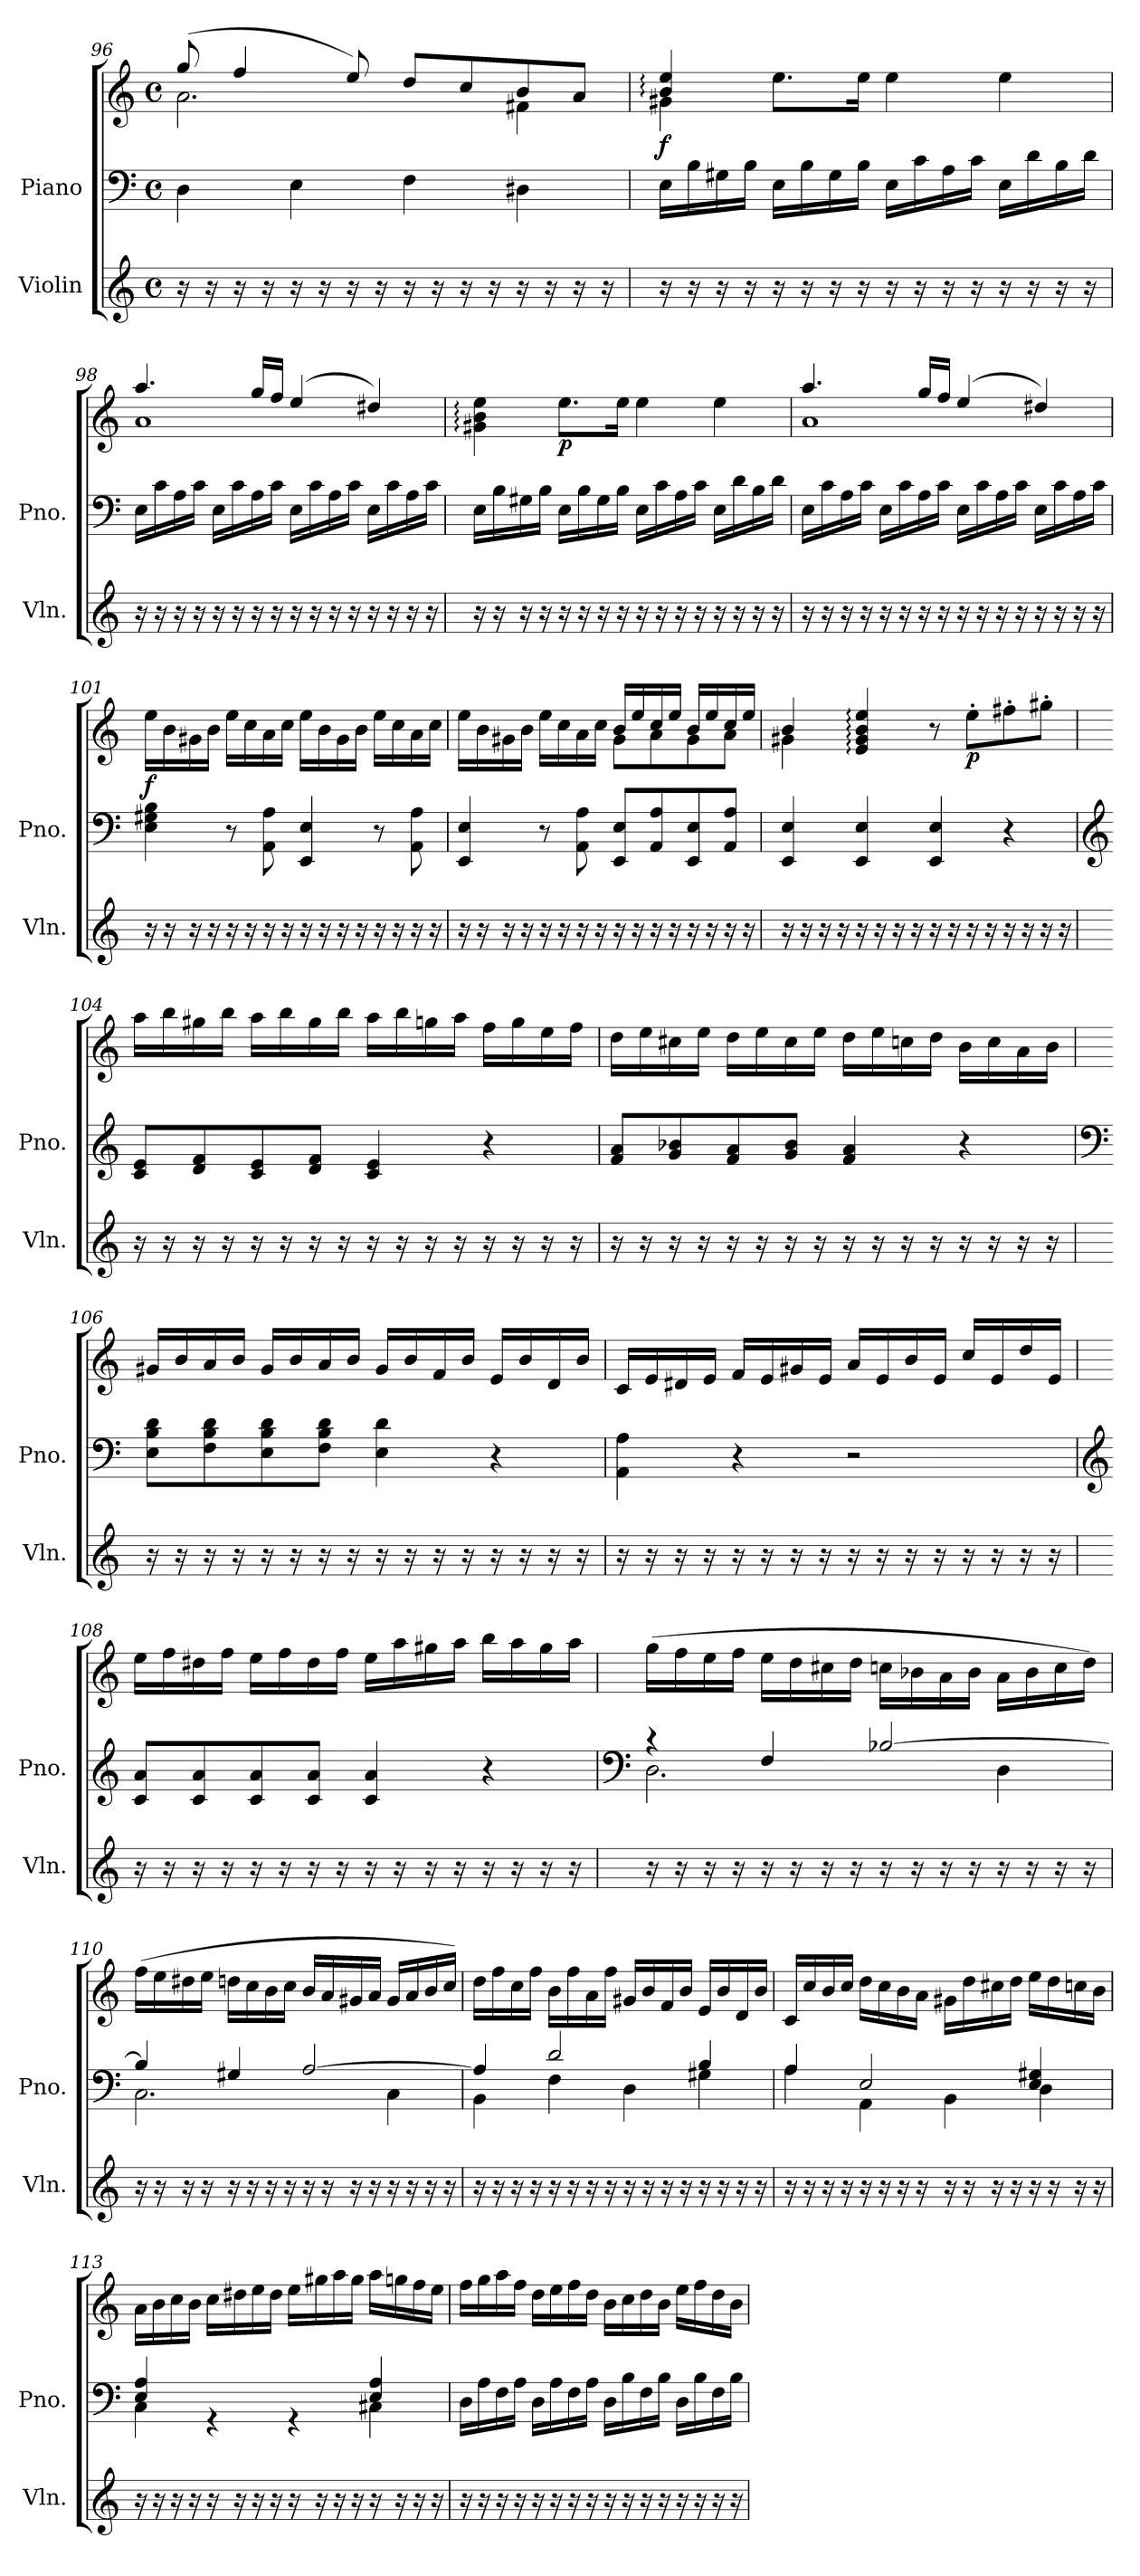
**kern	**kern	**kern	**dynam
*part2	*part1	*part1	*part1
*staff3	*staff2	*staff1	*staff1/2
*I"Violin	*I"Piano	*	*
*I'Vln.	*I'Pno.	*	*
*clefG2	*clefF4	*clefG2	*
*k[]	*k[]	*k[]	*
*M4/4	*M4/4	*M4/4	*
*met(c)	*met(c)	*met(c)	*
=96	=96	=96	=96
*	*	*^	*
16r	4D\	(>8gg/	2.a\	.
16r	.	.	.	.
16r	.	4ff/	.	.
16r	.	.	.	.
16r	4E\	.	.	.
16r	.	.	.	.
16r	.	8ee/)	.	.
16r	.	.	.	.
16r	4F\	8dd/L	.	.
16r	.	.	.	.
16r	.	8cc/	.	.
16r	.	.	.	.
16r	4D#X\	8b/	4f#X\	.
16r	.	.	.	.
16r	.	8a/J	.	.
16r	.	.	.	.
!!LO:PB:g=z	!!
=97	=97	=97	=97	=97
!	!	!	!	!LO:DY:b
16r	16E\LL	4b/: 4ee/:	4g#X\	f
16r	16B\	.	.	.
16r	16G#X\	.	.	.
16r	16B\JJ	.	.	.
16r	16E\LL	8.ee\L	2.ryy	.
16r	16B\	.	.	.
16r	16G#\	.	.	.
16r	16B\JJ	16ee\Jk	.	.
16r	16E\LL	4ee\	.	.
16r	16c\	.	.	.
16r	16A\	.	.	.
16r	16c\JJ	.	.	.
16r	16E\LL	4ee\	.	.
16r	16d\	.	.	.
16r	16B\	.	.	.
16r	16d\JJ	.	.	.
=98	=98	=98	=98	=98
16r	16E\LL	4.aa/	1a	.
16r	16c\	.	.	.
16r	16A\	.	.	.
16r	16c\JJ	.	.	.
16r	16E\LL	.	.	.
16r	16c\	.	.	.
16r	16A\	16gg/LL	.	.
16r	16c\JJ	16ff/JJ	.	.
16r	16E\LL	(>4ee/	.	.
16r	16c\	.	.	.
16r	16A\	.	.	.
16r	16c\JJ	.	.	.
16r	16E\LL	4dd#X/)	.	.
16r	16c\	.	.	.
16r	16A\	.	.	.
16r	16c\JJ	.	.	.
*	*	*v	*v	*
=99	=99	=99	=99
16r	16E\LL	4g#X\: 4b\: 4ee\:	.
16r	16B\	.	.
16r	16G#X\	.	.
16r	16B\JJ	.	.
!	!	!	!LO:DY:b
16r	16E\LL	8.ee\L	p
16r	16B\	.	.
16r	16G#\	.	.
16r	16B\JJ	16ee\Jk	.
16r	16E\LL	4ee\	.
16r	16c\	.	.
16r	16A\	.	.
16r	16c\JJ	.	.
16r	16E\LL	4ee\	.
16r	16d\	.	.
16r	16B\	.	.
16r	16d\JJ	.	.
!!LO:LB:g=z
=100	=100	=100	=100
*	*	*^	*
16r	16E\LL	4.aa/	1a	.
16r	16c\	.	.	.
16r	16A\	.	.	.
16r	16c\JJ	.	.	.
16r	16E\LL	.	.	.
16r	16c\	.	.	.
16r	16A\	16gg/LL	.	.
16r	16c\JJ	16ff/JJ	.	.
16r	16E\LL	(>4ee/	.	.
16r	16c\	.	.	.
16r	16A\	.	.	.
16r	16c\JJ	.	.	.
16r	16E\LL	4dd#X/)	.	.
16r	16c\	.	.	.
16r	16A\	.	.	.
16r	16c\JJ	.	.	.
*	*	*v	*v	*
=101	=101	=101	=101
!	!	!	!LO:DY:b
16r	4E\ 4G#X\ 4B\	16ee\LL	f
16r	.	16b\	.
16r	.	16g#X\	.
16r	.	16b\JJ	.
16r	8r	16ee\LL	.
16r	.	16cc\	.
16r	8AA\ 8A\	16a\	.
16r	.	16cc\JJ	.
16r	4EE/ 4E/	16ee\LL	.
16r	.	16b\	.
16r	.	16g#\	.
16r	.	16b\JJ	.
16r	8r	16ee\LL	.
16r	.	16cc\	.
16r	8AA\ 8A\	16a\	.
16r	.	16cc\JJ	.
=102	=102	=102	=102
*	*	*^	*
16r	4EE/ 4E/	16ee\LL	2ryy	.
16r	.	16b\	.	.
16r	.	16g#X\	.	.
16r	.	16b\JJ	.	.
16r	8r	16ee\LL	.	.
16r	.	16cc\	.	.
16r	8AA\ 8A\	16a\	.	.
16r	.	16cc\JJ	.	.
16r	8EE/ 8E/L	16b/LL	8g#\L	.
16r	.	16ee/	.	.
16r	8AA/ 8A/	16cc/	8a\	.
16r	.	16ee/JJ	.	.
16r	8EE/ 8E/	16b/LL	8g#\	.
16r	.	16ee/	.	.
16r	8AA/ 8A/J	16cc/	8a\J	.
16r	.	16ee/JJ	.	.
!!LO:LB:g=z	!!
=103	=103	=103	=103	=103
16r	4EE/ 4E/	4b/	4g#X\	.
16r	.	.	.	.
16r	.	.	.	.
16r	.	.	.	.
16r	4EE/ 4E/	4e/: 4g#/: 4b/: 4ee/:	2.ryy	.
16r	.	.	.	.
16r	.	.	.	.
16r	.	.	.	.
16r	4EE/ 4E/	8r	.	.
16r	.	.	.	.
!	!	!	!	!LO:DY:b
16r	.	8ee'\L	.	p
16r	.	.	.	.
16r	4r	8ff#X'\	.	.
16r	.	.	.	.
16r	.	8gg#X'\J	.	.
16r	.	.	.	.
*	*	*v	*v	*
=104	=104	=104	=104
*	*clefG2	*	*
16r	8c/ 8e/L	16aa\LL	.
16r	.	16bb\	.
16r	8d/ 8f/	16gg#X\	.
16r	.	16bb\JJ	.
16r	8c/ 8e/	16aa\LL	.
16r	.	16bb\	.
16r	8d/ 8f/J	16gg#\	.
16r	.	16bb\JJ	.
16r	4c/ 4e/	16aa\LL	.
16r	.	16bb\	.
16r	.	16ggn\	.
16r	.	16aa\JJ	.
16r	4r	16ff\LL	.
16r	.	16gg\	.
16r	.	16ee\	.
16r	.	16ff\JJ	.
=105	=105	=105	=105
16r	8f/ 8a/L	16dd\LL	.
16r	.	16ee\	.
16r	8g/ 8b-X/	16cc#X\	.
16r	.	16ee\JJ	.
16r	8f/ 8a/	16dd\LL	.
16r	.	16ee\	.
16r	8g/ 8b-/J	16cc#\	.
16r	.	16ee\JJ	.
16r	4f/ 4a/	16dd\LL	.
16r	.	16ee\	.
16r	.	16ccn\	.
16r	.	16dd\JJ	.
16r	4r	16b\LL	.
16r	.	16cc\	.
16r	.	16a\	.
16r	.	16b\JJ	.
!!LO:LB:g=z
=106	=106	=106	=106
*	*clefF4	*	*
16r	8E\ 8B\ 8d\L	16g#X/LL	.
16r	.	16b/	.
16r	8F\ 8B\ 8d\	16a/	.
16r	.	16b/JJ	.
16r	8E\ 8B\ 8d\	16g#/LL	.
16r	.	16b/	.
16r	8F\ 8B\ 8d\J	16a/	.
16r	.	16b/JJ	.
16r	4E\ 4d\	16g#/LL	.
16r	.	16b/	.
16r	.	16f/	.
16r	.	16b/JJ	.
16r	4r	16e/LL	.
16r	.	16b/	.
16r	.	16d/	.
16r	.	16b/JJ	.
=107	=107	=107	=107
16r	4AA\ 4A\	16c/LL	.
16r	.	16e/	.
16r	.	16d#X/	.
16r	.	16e/JJ	.
16r	4r	16f/LL	.
16r	.	16e/	.
16r	.	16g#X/	.
16r	.	16e/JJ	.
16r	2r	16a/LL	.
16r	.	16e/	.
16r	.	16b/	.
16r	.	16e/JJ	.
16r	.	16cc/LL	.
16r	.	16e/	.
16r	.	16dd/	.
16r	.	16e/JJ	.
=108	=108	=108	=108
*	*clefG2	*	*
16r	8c/ 8a/L	16ee\LL	.
16r	.	16ff\	.
16r	8c/ 8a/	16dd#X\	.
16r	.	16ff\JJ	.
16r	8c/ 8a/	16ee\LL	.
16r	.	16ff\	.
16r	8c/ 8a/J	16dd#\	.
16r	.	16ff\JJ	.
16r	4c/ 4a/	16ee\LL	.
16r	.	16aa\	.
16r	.	16gg#X\	.
16r	.	16aa\JJ	.
16r	4r	16bb\LL	.
16r	.	16aa\	.
16r	.	16gg#\	.
16r	.	16aa\JJ	.
!!LO:PB:g=z
=109	=109	=109	=109
*	*clefF4	*	*
*	*^	*	*
16r	4r	2.D\	(>16gg\LL	.
16r	.	.	16ff\	.
16r	.	.	16ee\	.
16r	.	.	16ff\JJ	.
16r	4F/	.	16ee\LL	.
16r	.	.	16dd\	.
16r	.	.	16cc#X\	.
16r	.	.	16dd\JJ	.
16r	[2B-X/	.	16ccn\LL	.
16r	.	.	16b-X\	.
16r	.	.	16a\	.
16r	.	.	16b-\JJ	.
16r	.	4D\	16a\LL	.
16r	.	.	16b-\	.
16r	.	.	16cc\	.
16r	.	.	16dd\JJ)	.
=110	=110	=110	=110	=110
16r	4B-/]	2.C\	(>16ff\LL	.
16r	.	.	16ee\	.
16r	.	.	16dd#X\	.
16r	.	.	16ee\JJ	.
16r	4G#X/	.	16ddn\LL	.
16r	.	.	16cc\	.
16r	.	.	16b\	.
16r	.	.	16cc\JJ	.
16r	[2A/	.	16b/LL	.
16r	.	.	16a/	.
16r	.	.	16g#X/	.
16r	.	.	16a/JJ	.
16r	.	4C\	16g#/LL	.
16r	.	.	16a/	.
16r	.	.	16b/	.
16r	.	.	16cc/JJ)	.
=111	=111	=111	=111	=111
16r	4A/]	4BB\	16dd\LL	.
16r	.	.	16ff\	.
16r	.	.	16cc\	.
16r	.	.	16ff\JJ	.
16r	2d/	4F\	16b\LL	.
16r	.	.	16ff\	.
16r	.	.	16a\	.
16r	.	.	16ff\JJ	.
16r	.	4D\	16g#X/LL	.
16r	.	.	16b/	.
16r	.	.	16f/	.
16r	.	.	16b/JJ	.
16r	4B/	4G#X\	16e/LL	.
16r	.	.	16b/	.
16r	.	.	16d/	.
16r	.	.	16b/JJ	.
!!LO:LB:g=z
=112	=112	=112	=112	=112
16r	4A/	4A\	16c/LL	.
16r	.	.	16cc/	.
16r	.	.	16b/	.
16r	.	.	16cc/JJ	.
16r	2E/	4AA\	16dd\LL	.
16r	.	.	16cc\	.
16r	.	.	16b\	.
16r	.	.	16a\JJ	.
16r	.	4BB\	16g#X\LL	.
16r	.	.	16dd\	.
16r	.	.	16cc#X\	.
16r	.	.	16dd\JJ	.
16r	4E/ 4G#X/	4D\	16ee\LL	.
16r	.	.	16dd\	.
16r	.	.	16ccn\	.
16r	.	.	16b\JJ	.
=113	=113	=113	=113	=113
16r	4E/ 4A/	4C\	16a\LL	.
16r	.	.	16b\	.
16r	.	.	16cc\	.
16r	.	.	16b\JJ	.
16r	4rGG	2ryy	16cc\LL	.
16r	.	.	16dd#X\	.
16r	.	.	16ee\	.
16r	.	.	16dd#\JJ	.
16r	4rGG	.	16ee\LL	.
16r	.	.	16gg#X\	.
16r	.	.	16aa\	.
16r	.	.	16gg#\JJ	.
16r	4E/ 4A/	4C#X\	16aa\LL	.
16r	.	.	16ggn\	.
16r	.	.	16ff\	.
16r	.	.	16ee\JJ	.
*	*v	*v	*	*
=114	=114	=114	=114
16r	16D\LL	16ff\LL	.
16r	16A\	16gg\	.
16r	16F\	16aa\	.
16r	16A\JJ	16ff\JJ	.
16r	16D\LL	16dd\LL	.
16r	16A\	16ee\	.
16r	16F\	16ff\	.
16r	16A\JJ	16dd\JJ	.
16r	16D\LL	16b\LL	.
16r	16B\	16cc\	.
16r	16F\	16dd\	.
16r	16B\JJ	16b\JJ	.
16r	16D\LL	16ee\LL	.
16r	16B\	16ff\	.
16r	16F\	16dd\	.
16r	16B\JJ	16b\JJ	.
=	=	=	=
*-	*-	*-	*-
